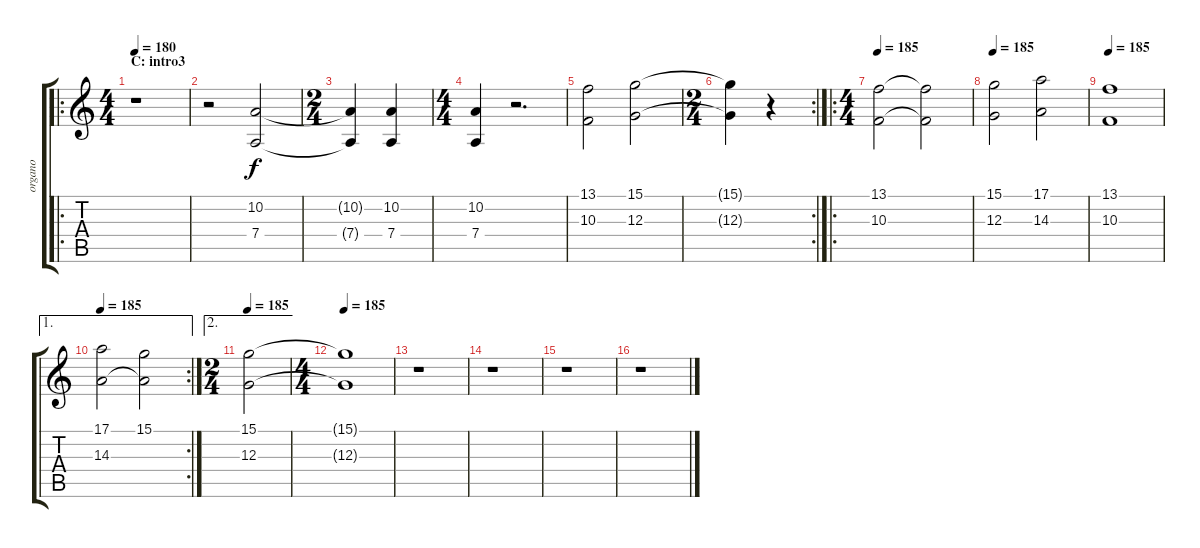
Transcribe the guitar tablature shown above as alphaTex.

\track ("organo" "organo") {instrument acousticgrandpiano}
\staff {score tabs}
\tuning (E4 B3 G3 D3 A2 E2) {hide}
\ro
\ts (4 4)
\section ("" "C: intro3")
\tempo 180
\clef g2
\ks c
r.1{dy f volume 12 instrument churchorgan} |
r.2 (10.2 7.4).2 |
\ts (2 4)
(10.2{t} 7.4{t}).4 (10.2 7.4).4 |
\ts (4 4)
(10.2 7.4).4 r.2{d} |
(13.1 10.3).2 (15.1 12.3).2 |
\rc 2
\ts (2 4)
(15.1{t} 12.3{t}).4 r.4 |
\ro
\ts (4 4)
\tempo 185
(13.1 10.3).2{volume 11 balance 16 instrument churchorgan} (13.1{t} 10.3{t}).2 |
\tempo 185
(15.1 12.3).2 (17.1 14.3).2 |
\tempo 185
(13.1 10.3).1 |
\ae 1
\rc 2
\tempo 185
(17.1 14.3).2 (15.1 14.3{t}).2 |
\ae 2
\ts (2 4)
\tempo 185
(15.1 12.3).2 |
\ts (4 4)
\tempo 185
(15.1{t} 12.3{t}).1 |
r.1 |
r.1 |
r.1 |
r.1
